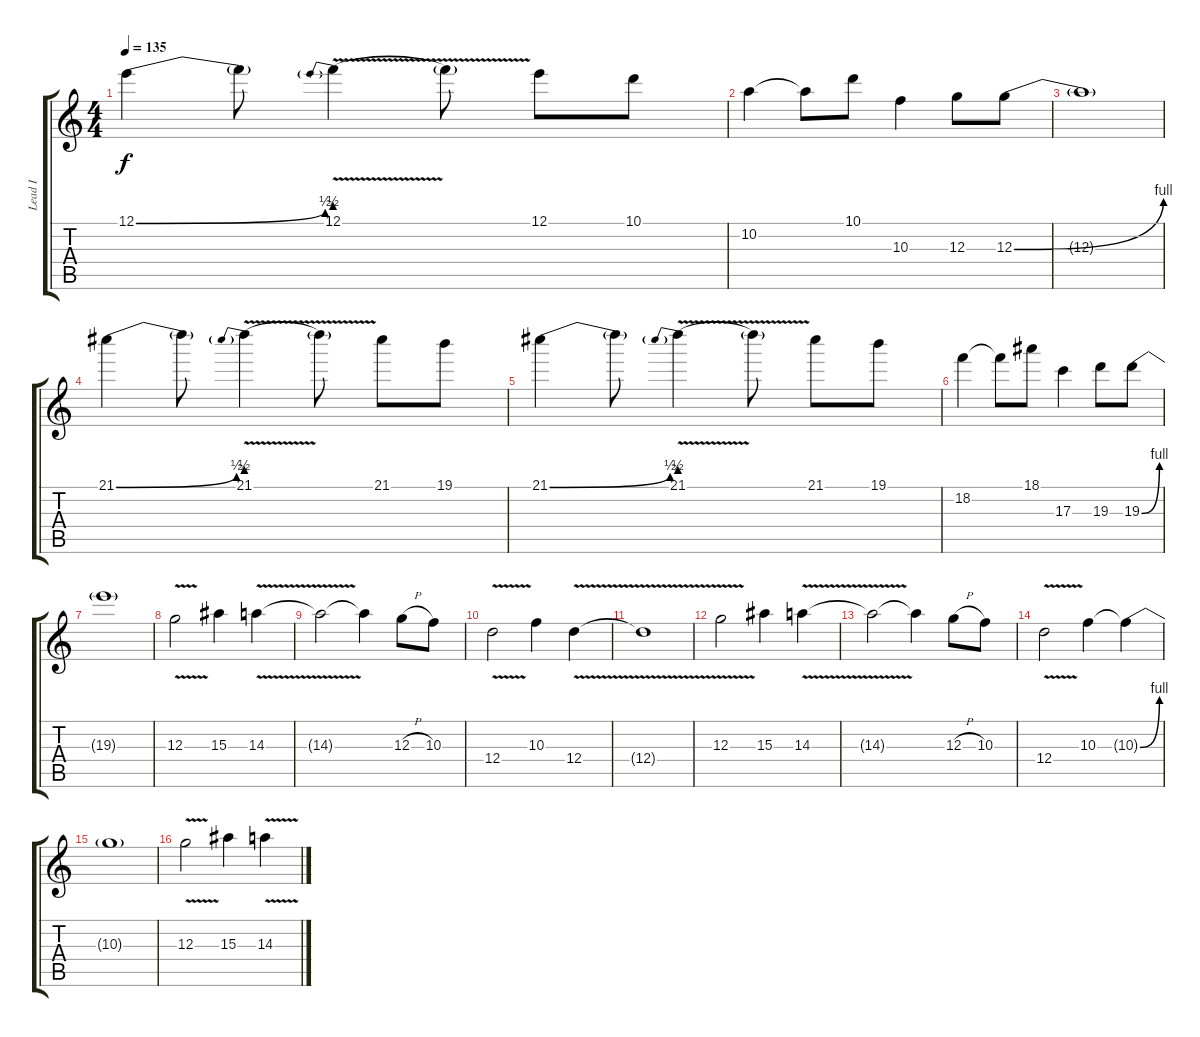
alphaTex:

\track ("Lead I" "Lead I") {instrument distortionguitar}
\staff {score tabs}
\tuning (E4 B3 G3 D3 A2 E2) {hide}
\ts (4 4)
\tempo 135
\clef g2
\ks c
12.1{be (bend 0 0 60 2)}.4{dy f} 12.1{t}.8 12.1{be (prebend 0 2 60 2) v}.4 12.1{t}.8 12.1.8 10.1.8 |
10.2.4 10.2{t}.8 10.1.8 10.3.4 12.3.8 12.3{be (bend 0 0 60 4)}.8 |
12.3{t}.1 |
21.1{be (bend 0 0 60 2)}.4 21.1{t}.8 21.1{be (prebend 0 2 60 2) v}.4 21.1{t}.8 21.1.8 19.1.8 |
21.1{be (bend 0 0 60 2)}.4 21.1{t}.8 21.1{be (prebend 0 2 60 2) v}.4 21.1{t}.8 21.1.8 19.1.8 |
18.2.4 18.2{t}.8 18.1.8 17.3.4 19.3.8 19.3{be (bend 0 0 60 4)}.8 |
19.3{t}.1 |
12.3{v}.2 15.3.4 14.3{v}.4 |
14.3{t}.2 14.3{t}.4 12.3{h}.8 10.3.8 |
12.4{v}.2 10.3.4 12.4{v}.4 |
12.4{t}.1 |
12.3{v}.2 15.3.4 14.3{v}.4 |
14.3{t}.2 14.3{t}.4 12.3{h}.8 10.3.8 |
12.4{v}.2 10.3.4 10.3{be (bend 0 0 60 4) t}.4 |
10.3{t}.1 |
12.3{v}.2 15.3.4 14.3{v}.4
